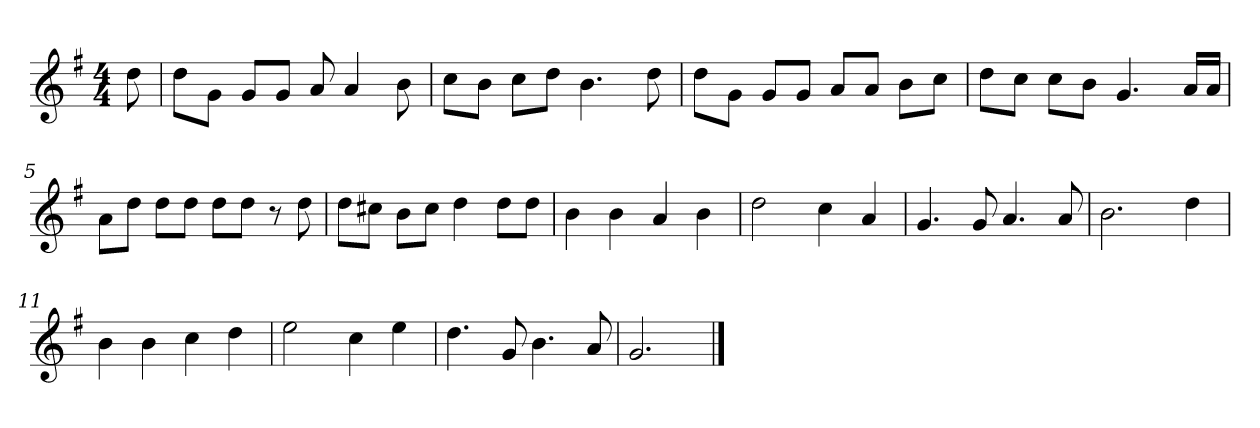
**kern
*part1
*staff1
*k[f#]
*M4/4
*MM120
=
8dd
=1
8ddL
8gJ
8gL
8gJ
8a
4a
8b
=2
8ccL
8bJ
8ccL
8ddJ
4.b
8dd
=3
8ddL
8gJ
8gL
8gJ
8aL
8aJ
8bL
8ccJ
=4
8ddL
8ccJ
8ccL
8bJ
4.g
16aLL
16aJJ
=5
8aL
8ddJ
8ddL
8ddJ
8ddL
8ddJ
8r
8dd
=6
8ddL
8cc#XJ
8bL
8cc#J
4dd
8ddL
8ddJ
=7
4b
4b
4a
4b
=8
2dd
4cc
4a
=9
4.g
8g
4.a
8a
=10
2.b
4dd
=11
4b
4b
4cc
4dd
=12
2ee
4cc
4ee
=13
4.dd
8g
4.b
8a
=14
2.g
==
*-
